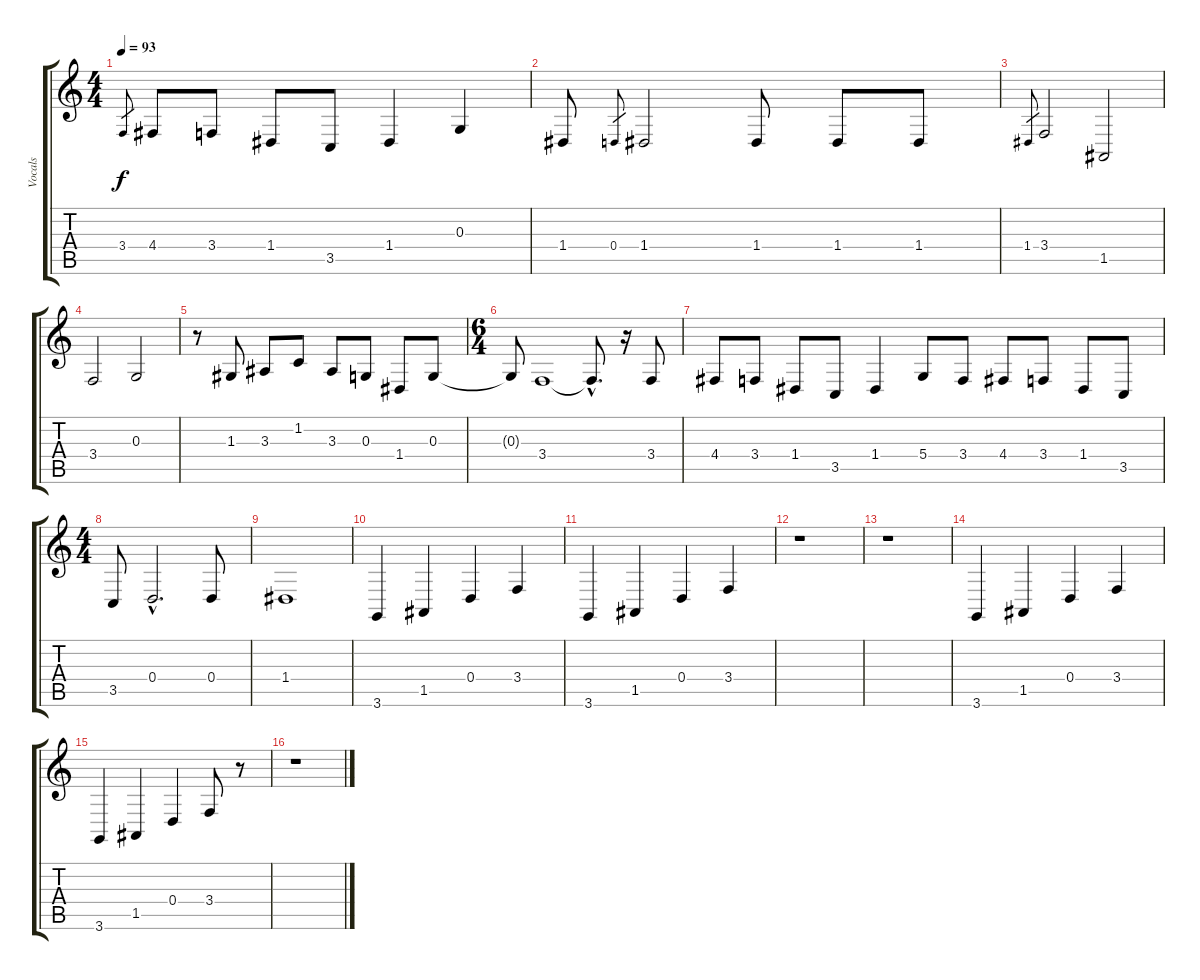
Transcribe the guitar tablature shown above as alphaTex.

\track ("Vocals" "Vocals") {instrument baritonesax}
\staff {score tabs}
\tuning (E4 B3 G3 D3 A2 E2) {hide}
\ts (4 4)
\tempo 93
\clef g2
\ks c
3.4.8{gr dy f} 4.4.8 3.4.8 1.4.8 3.5.8 1.4.4 0.3.4 |
1.4.8 0.4.8{gr} 1.4.2 1.4.8 1.4.8 1.4.8 |
1.4.8{gr} 3.4.2 1.5.2 |
3.4.2 0.3.2 |
r.8 1.3.8 3.3.8 1.2.8 3.3.8 0.3.8 1.4.8 0.3.8 |
\ts (6 4)
0.3{t}.8 3.4.1 3.4{hac t}.8{d} r.16 3.4.8 |
4.4.8 3.4.8 1.4.8 3.5.8 1.4.4 5.4.8 3.4.8 4.4.8 3.4.8 1.4.8 3.5.8 |
\ts (4 4)
3.5.8 0.4{hac}.2{d} 0.4.8 |
1.4.1 |
3.6.4 1.5.4 0.4.4 3.4.4 |
3.6.4 1.5.4 0.4.4 3.4.4 |
r.1 |
r.1 |
3.6.4 1.5.4 0.4.4 3.4.4 |
3.6.4 1.5.4 0.4.4 3.4.8 r.8 |
r.1
